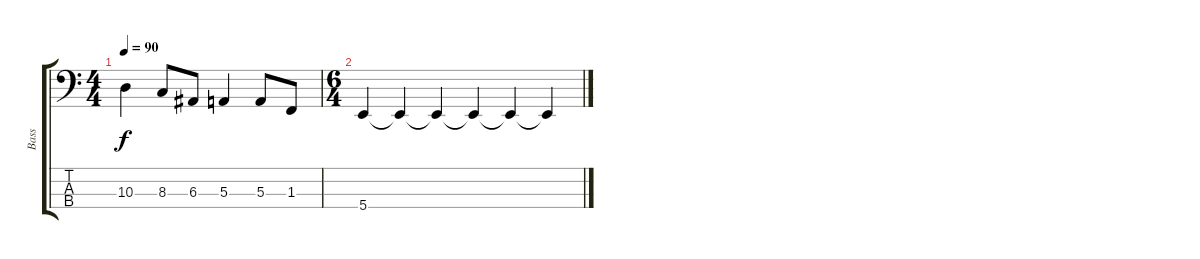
\track ("Bass" "Bass") {instrument acousticbass}
\staff {score tabs}
\tuning (D2 A1 E1 B0) {hide}
\ts (4 4)
\tempo 90
\clef f4
\ks c
10.3.4{dy f} 8.3.8 6.3.8 5.3.4 5.3.8 1.3.8 |
\ts (6 4)
5.4.4 5.4{t}.4 5.4{t}.4 5.4{t}.4 5.4{t}.4 5.4{t}.4
